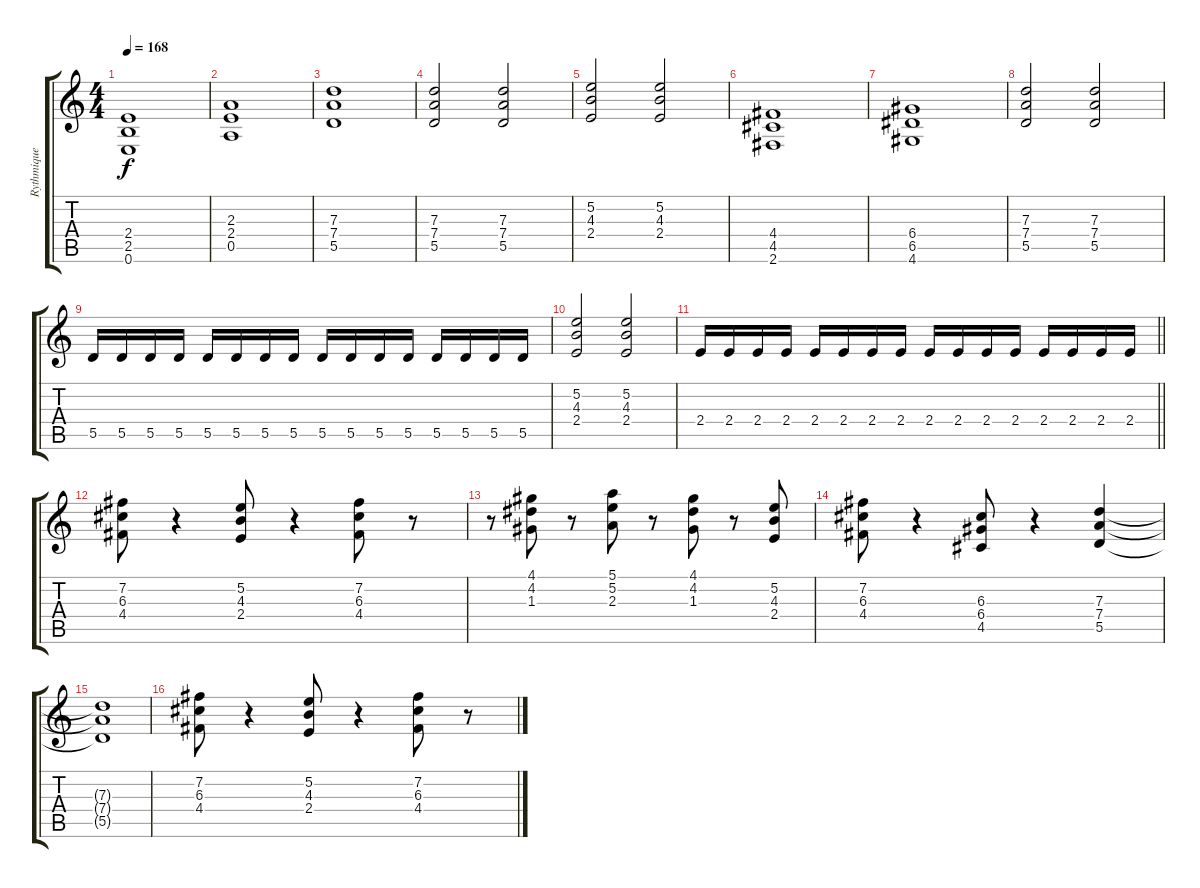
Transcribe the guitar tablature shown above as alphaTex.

\track ("Rythmique" "Rythmique") {instrument overdrivenguitar}
\staff {score tabs}
\tuning (E4 B3 G3 D3 A2 E2) {hide}
\ts (4 4)
\tempo 168
\clef g2
\ks c
(2.4 2.5 0.6).1{dy f} |
(2.3 2.4 0.5).1 |
(7.3 7.4 5.5).1 |
(7.3 7.4 5.5).2 (7.3 7.4 5.5).2 |
(5.2 4.3 2.4).2 (5.2 4.3 2.4).2 |
(4.4 4.5 2.6).1 |
(6.4 6.5 4.6).1 |
(7.3 7.4 5.5).2 (7.3 7.4 5.5).2 |
5.5.16 5.5.16 5.5.16 5.5.16 5.5.16 5.5.16 5.5.16 5.5.16 5.5.16 5.5.16 5.5.16 5.5.16 5.5.16 5.5.16 5.5.16 5.5.16 |
(5.2 4.3 2.4).2 (5.2 4.3 2.4).2 |
\barLineRight lightlight
2.4.16 2.4.16 2.4.16 2.4.16 2.4.16 2.4.16 2.4.16 2.4.16 2.4.16 2.4.16 2.4.16 2.4.16 2.4.16 2.4.16 2.4.16 2.4.16 |
(7.2 6.3 4.4).8 r.4 (5.2 4.3 2.4).8 r.4 (7.2 6.3 4.4).8 r.8 |
r.8 (4.1 4.2 1.3).8 r.8 (5.1 5.2 2.3).8 r.8 (4.1 4.2 1.3).8 r.8 (5.2 4.3 2.4).8 |
(7.2 6.3 4.4).8 r.4 (6.3 6.4 4.5).8 r.4 (7.3 7.4 5.5).4 |
(7.3{t} 7.4{t} 5.5{t}).1 |
(7.2 6.3 4.4).8 r.4 (5.2 4.3 2.4).8 r.4 (7.2 6.3 4.4).8 r.8
